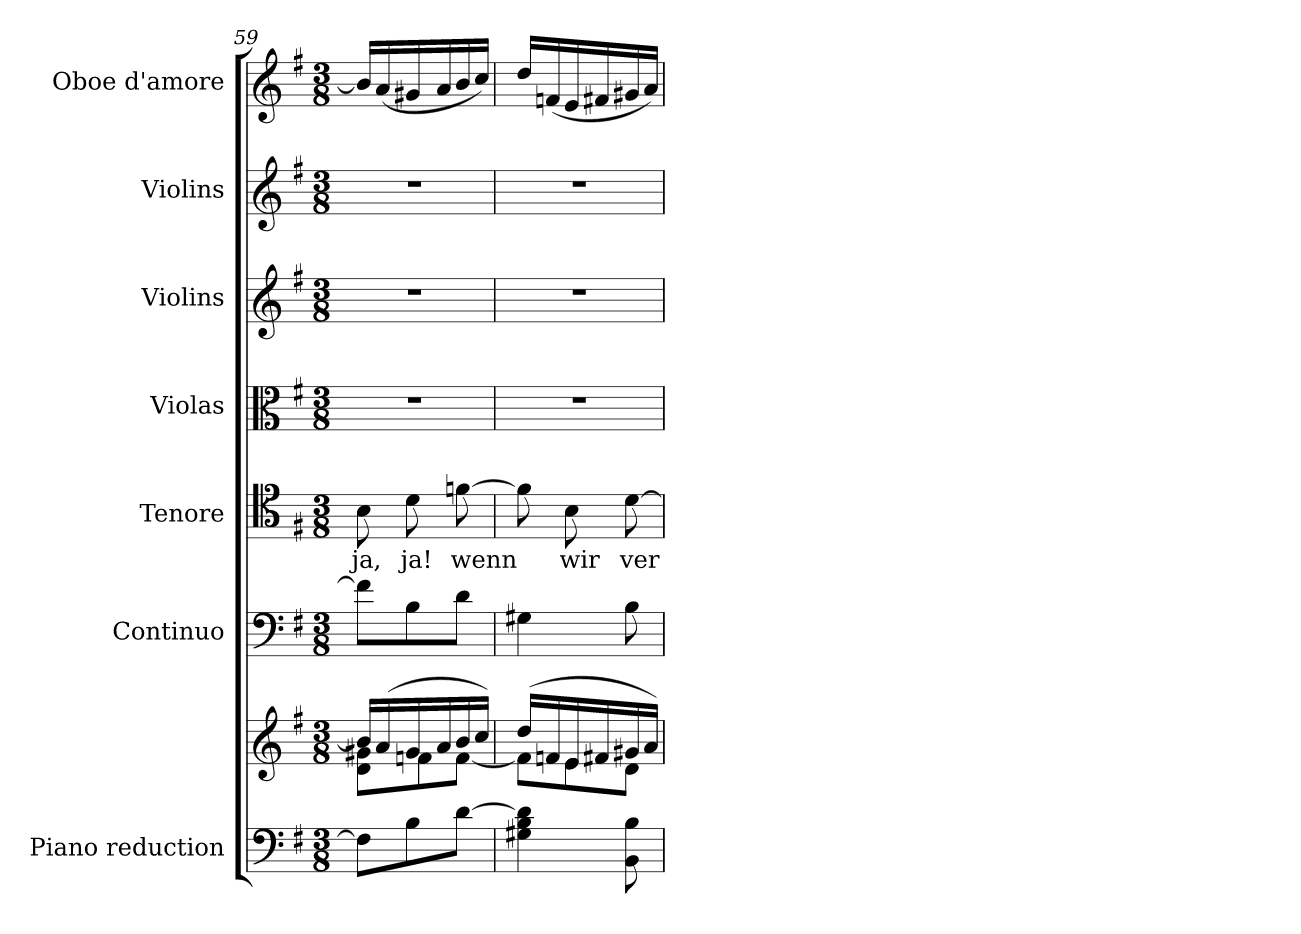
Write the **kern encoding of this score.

**kern	**kern	**kern	**kern	**text	**kern	**kern	**kern	**kern
*part7	*part7	*part6	*part5	*part5	*part4	*part3	*part2	*part1
*staff8	*staff7	*staff6	*staff5	*staff5	*staff4	*staff3	*staff2	*staff1
*I"Piano reduction	*	*I"Continuo	*I"Tenore	*	*I"Violas	*I"Violins	*I"Violins	*I"Oboe d'amore
*I'Pno	*	*	*	*	*	*	*	*I'Ob
*clefF4	*clefG2	*clefF4	*clefC4	*	*clefC3	*clefG2	*clefG2	*clefG2
*k[f#]	*k[f#]	*k[f#]	*k[f#]	*	*k[f#]	*k[f#]	*k[f#]	*k[f#]
*M3/8	*M3/8	*M3/8	*M3/8	*	*M3/8	*M3/8	*M3/8	*M3/8
=59	=59	=59	=59	=59	=59	=59	=59	=59
*	*^	*	*	*	*	*	*	*
!	!	!	!	!	!LO:LY:b	!	!	!	!
8F\L]	16b/LL]	8d\ 8g#X\L	8f\L]	8B\	ja,	4.r	4.r	4.r	16b/LL]
.	(>16a/	.	.	.	.	.	.	.	(<16a/
!	!	!	!	!	!LO:LY:b	!	!	!	!
8B\	16g#/	8fn\	8B\	8d\	ja!	.	.	.	16g#X/
.	16a/	.	.	.	.	.	.	.	16a/
!	!	!	!	!	!LO:LY:b	!	!	!	!
[8d\J	16b/	[8f\J	8d\J	[8fn\	wenn	.	.	.	16b/
.	16cc/JJ)	.	.	.	.	.	.	.	16cc/JJ)
=60	=60	=60	=60	=60	=60	=60	=60	=60	=60
4G#X\ 4B\ 4d\]	(>16dd/LL	8f\L]	4G#X\	8f\]	.	4.r	4.r	4.r	16dd/LL
.	16fn/	.	.	.	.	.	.	.	(<16fn/
!	!	!	!	!	!LO:LY:b	!	!	!	!
.	16e/	8e\	.	8B\	wir	.	.	.	16e/
.	16f#X/	.	.	.	.	.	.	.	16f#X/
!	!	!	!	!	!LO:LY:b	!	!	!	!
8BB\ 8B\	16g#X/	8d\J	8B\	[8d\	ver-	.	.	.	16g#X/
.	16a/JJ)	.	.	.	.	.	.	.	16a/JJ)
*	*v	*v	*	*	*	*	*	*	*
=	=	=	=	=	=	=	=	=
*-	*-	*-	*-	*-	*-	*-	*-	*-
